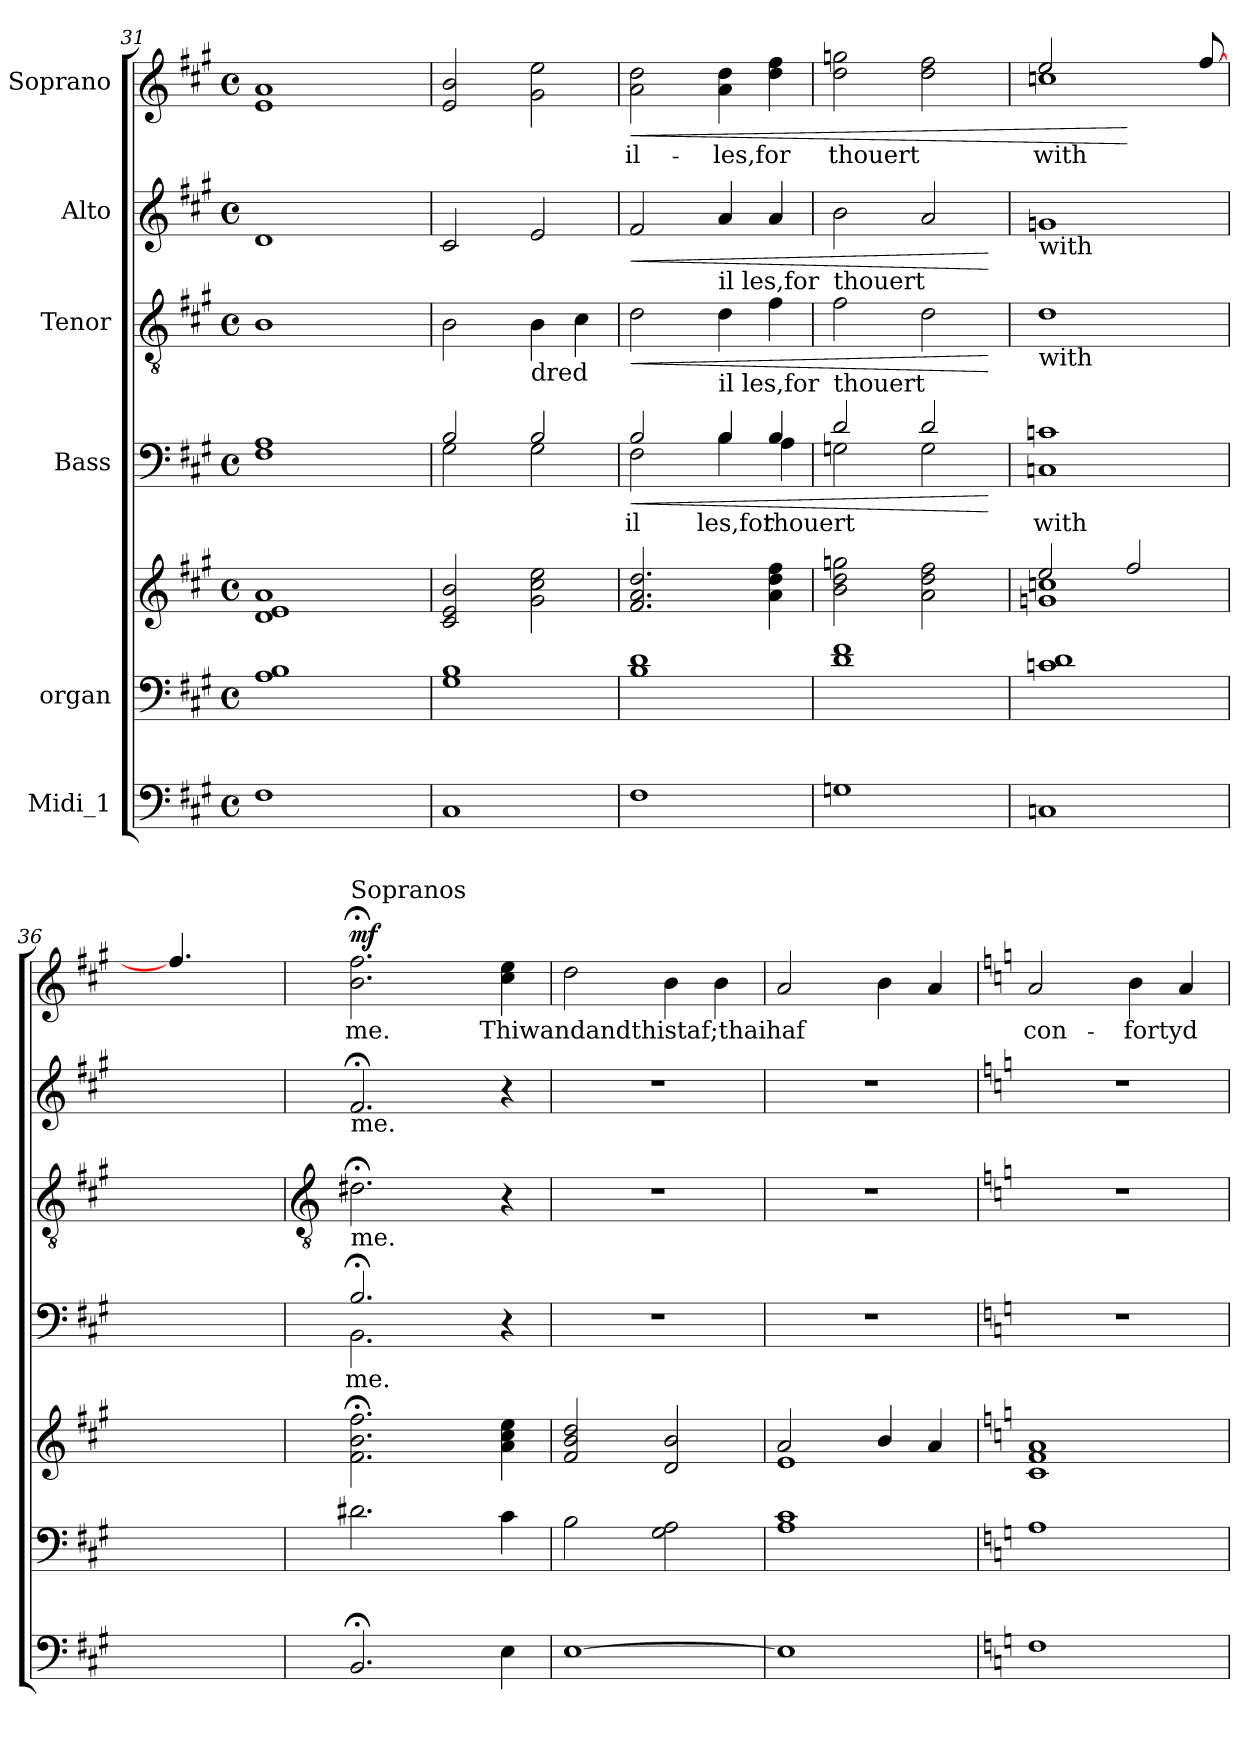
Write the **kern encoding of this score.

**kern	**kern	**kern	**kern	**text	**dynam	**kern	**dynam	**kern	**dynam	**kern	**text	**dynam
*part6	*part5	*part5	*part4	*part4	*part4	*part3	*part3	*part2	*part2	*part1	*part1	*part1
*staff7	*staff6	*staff5	*staff4	*staff4	*staff4	*staff3	*staff3	*staff2	*staff2	*staff1	*staff1	*staff1
*I"Midi_1	*I"organ	*	*I"Bass	*	*	*I"Tenor	*	*I"Alto	*	*I"Soprano	*	*
*clefF4	*clefF4	*clefG2	*clefF4	*	*	*clefGv2	*	*clefG2	*	*clefG2	*	*
*k[f#c#g#]	*k[f#c#g#]	*k[f#c#g#]	*k[f#c#g#]	*	*	*k[f#c#g#]	*	*k[f#c#g#]	*	*k[f#c#g#]	*	*
*A:	*A:	*A:	*A:	*	*	*A:	*	*A:	*	*A:	*	*
*M4/4	*M4/4	*M4/4	*M4/4	*	*	*M4/4	*	*M4/4	*	*M4/4	*	*
*met(c)	*met(c)	*met(c)	*met(c)	*	*	*met(c)	*	*met(c)	*	*met(c)	*	*
=31	=31	=31	=31	=31	=31	=31	=31	=31	=31	=31	=31	=31
*	*^	*^	*^	*	*	*	*	*	*	*^	*	*
1F#	1A/ 1B/	4ryy	1d/ 1e/ 1a/	4ryy	1F#/ 1A/	4ryy	.	.	1B	.	1d	.	1e/ 1a/	4ryy	.	.
.	.	4ryy	.	4ryy	.	4ryy	.	.	.	.	.	.	.	4ryy	.	.
.	.	4ryy	.	4ryy	.	4ryy	.	.	.	.	.	.	.	4ryy	.	.
.	.	4ryy	.	4ryy	.	4ryy	.	.	.	.	.	.	.	4ryy	.	.
=32	=32	=32	=32	=32	=32	=32	=32	=32	=32	=32	=32	=32	=32	=32	=32	=32
1C#	1G#/ 1B/	4ryy	2c#/ 2e/ 2b/	4ryy	2B/	2G#\	.	.	2B\	.	2c#/	.	2e/ 2b/	4ryy	.	.
.	.	4ryy	.	4ryy	.	.	.	.	.	.	.	.	.	4ryy	.	.
!	!	!	!	!	!	!	!	!	!LO:TX:b:t=dred	!	!	!	!	!	!	!
.	.	4ryy	2g#\ 2cc#\ 2ee\	4ryy	2B/	2G#\	.	.	4B\	.	2e/	.	2g#\ 2ee\	4ryy	.	.
.	.	4ryy	.	4ryy	.	.	.	.	4c#\	.	.	.	.	4ryy	.	.
=33	=33	=33	=33	=33	=33	=33	=33	=33	=33	=33	=33	=33	=33	=33	=33	=33
!	!	!	!	!	!	!	!LO:LY:b	!LO:HP:b	!	!LO:HP:b	!	!LO:HP:b	!	!	!LO:LY:b	!LO:HP:b
1F#	1B/ 1d/	4ryy	2.f#/ 2.a/ 2.dd/	4ryy	2B/	2F#\	il	<	2d\	<	2f#/	<	2a\ 2dd\	4ryy	il-	<
.	.	4ryy	.	4ryy	.	.	.	.	.	.	.	.	.	4ryy	.	.
!	!	!	!	!	!	!	!	!	!	!	!LO:TX:b:t=il les,for	!	!	!	!	!
!	!	!	!	!	!	!	!	!	!LO:TX:b:t=il les,for	!	!	!	!	!	!	!
!	!	!	!	!	!	!	!LO:LY:b	!	!	!	!	!	!	!	!LO:LY:b	!
.	.	4ryy	.	4ryy	4B/	4B\	les,for	.	4d\	.	4a/	.	4a\ 4dd\	4ryy	-les,for	.
!	!	!	!	!	!	!	!LO:LY:b	!	!	!	!	!	!	!	!	!
.	.	4ryy	4a\ 4dd\ 4ff#\	4ryy	4B/	4A\	thouert	.	4f#\	.	4a/	.	4dd\ 4ff#\	4ryy	.	.
=34	=34	=34	=34	=34	=34	=34	=34	=34	=34	=34	=34	=34	=34	=34	=34	=34
!	!	!	!	!	!	!	!	!	!	!	!LO:TX:b:t=thouert	!	!	!	!	!
!	!	!	!	!	!	!	!	!	!LO:TX:b:t=thouert	!	!	!	!	!	!	!
!	!	!	!	!	!	!	!	!	!	!	!	!	!	!	!LO:LY:b	!
1Gn	1d/ 1f#/	4ryy	2b\ 2dd\ 2ggn\	4ryy	2d/	2Gn\	.	.	2f#\	.	2b\	.	2dd\ 2ggn\	4ryy	thouert	.
.	.	4ryy	.	4ryy	.	.	.	.	.	.	.	.	.	4ryy	.	.
.	.	4ryy	2a\ 2dd\ 2ff#\	4ryy	2d/	2G\	.	.	2d\	.	2a/	.	2dd\ 2ff#\	4ryy	.	.
.	.	4ryy	.	4ryy	.	.	.	.	.	.	.	.	.	4ryy	.	.
*	*v	*v	*	*	*v	*v	*	*	*	*	*	*	*v	*v	*	*
*	*	*v	*v	*	*	*	*	*	*	*	*	*	*
.	.	.	.	.	[	.	[	.	[	.	.	.
=35	=35	=35	=35	=35	=35	=35	=35	=35	=35	=35	=35	=35
*	*^	*^	*	*	*	*	*	*	*	*	*	*
!	!	!	!	!	!	!	!	!	!	!LO:TX:b:t=with	!	!	!	!
!	!	!	!	!	!	!	!	!LO:TX:b:t=with	!	!	!	!	!	!
!	!	!	!	!	!	!LO:LY:b	!	!	!	!	!	!	!LO:LY:b	!
*	*	*	*	*	*^	*	*	*	*	*	*	*^	*	*
1Cn	1cn/ 1d/	4ryy	2ee/	1gn\ 1ccn\	1Cn/ 1cn/	4ryy	with	.	1d	.	1gn	.	(>2ee/	1ccn\	with	.
.	.	4ryy	.	.	.	4ryy	.	.	.	.	.	.	.	.	.	.
.	.	4ryy	2ff#/	.	.	4ryy	.	.	.	.	.	.	4ryy)	.	.	[
.	.	4ryy	.	.	.	4ryy	.	.	.	.	.	.	8ryy	.	.	.
.	.	.	.	.	.	.	.	.	.	.	.	.	[8ff#/	.	.	.
*	*	*	*	*	*	*	*	*	*	*	*	*	*v	*v	*	*
=36	=36	=36	=36	=36	=36	=36	=36	=36	=36	=36	=36	=36	=36	=36	=36
4ryy	4ryy	4ryy	4ryy	4ryy	4ryy	4ryy	.	.	4ryy	.	4ryy	.	4ryy	.	.
8ryy	8ryy	8ryy	8ryy	8ryy	8ryy	8ryy	.	.	8ryy	.	8ryy	.	4.ff#/]	.	.
4.ryy	4.ryy	4.ryy	4.ryy	4.ryy	4.ryy	4.ryy	.	.	4.ryy	.	4.ryy	.	.	.	.
.	.	.	.	.	.	.	.	.	.	.	.	.	8ryy	.	.
*	*v	*v	*	*	*	*	*	*	*	*	*	*	*	*	*
!!LO:LB:g=z
=37	=37	=37	=37	=37	=37	=37	=37	=37	=37	=37	=37	=37	=37	=37
*	*	*	*	*	*	*	*	*clefGv2	*	*	*	*	*	*
!	!	!	!	!	!	!	!	!	!	!	!	!LO:TX:a:t=Sopranos	!	!
!	!	!	!	!	!	!	!	!	!	!LO:TX:b:t=me.	!	!	!	!
!	!	!	!	!	!	!	!	!LO:TX:b:t=me.	!	!	!	!	!	!
!	!	!	!	!	!	!LO:LY:b	!	!	!	!	!	!	!LO:LY:b	!LO:DY:a
2.BB;</	2.d#X\	2.f#\;< 2.b\;< 2.ff#\;<	4ryy	2.B;</	2.BB\	me.	.	2.d#X;<\	.	2.f#;</	.	2.b\;< 2.ff#\;<	me.	mf
.	.	.	4ryy	.	.	.	.	.	.	.	.	.	.	.
.	.	.	4ryy	.	.	.	.	.	.	.	.	.	.	.
!	!	!	!	!	!	!	!	!	!	!	!	!	!LO:LY:b	!
4E\	4c#\	4a\ 4cc#\ 4ee\	4ryy	4r	4ryy	.	.	4r	.	4r	.	4cc#\ 4ee\	Thiwandandthistaf;thaihaf	.
=38	=38	=38	=38	=38	=38	=38	=38	=38	=38	=38	=38	=38	=38	=38
[1E	2B\	2f#/ 2b/ 2dd/	4ryy	1r	4ryy	.	.	1r	.	1r	.	2dd\	.	.
.	.	.	4ryy	.	4ryy	.	.	.	.	.	.	.	.	.
.	2G#\ 2A\	2d/ 2b/	4ryy	.	4ryy	.	.	.	.	.	.	4b\	.	.
.	.	.	4ryy	.	4ryy	.	.	.	.	.	.	4b\	.	.
=39	=39	=39	=39	=39	=39	=39	=39	=39	=39	=39	=39	=39	=39	=39
1E]	1A 1c#	2a/	1e\	1r	4ryy	.	.	1r	.	1r	.	2a/	.	.
.	.	.	.	.	4ryy	.	.	.	.	.	.	.	.	.
.	.	4b/	.	.	4ryy	.	.	.	.	.	.	4b\	.	.
.	.	4a/	.	.	4ryy	.	.	.	.	.	.	4a/	.	.
=40	=40	=40	=40	=40	=40	=40	=40	=40	=40	=40	=40	=40	=40	=40
*k[]	*k[]	*k[]	*	*k[]	*	*	*	*k[]	*	*k[]	*	*k[]	*	*
*C:	*C:	*C:	*	*C:	*	*	*	*C:	*	*C:	*	*C:	*	*
!	!	!	!	!	!	!	!	!	!	!	!	!	!LO:LY:b	!
1F	1A	1c/ 1f/ 1a/	4ryy	1r	4ryy	.	.	1r	.	1r	.	2a/	con-	.
.	.	.	4ryy	.	4ryy	.	.	.	.	.	.	.	.	.
!	!	!	!	!	!	!	!	!	!	!	!	!	!LO:LY:b	!
.	.	.	4ryy	.	4ryy	.	.	.	.	.	.	4b\	-fortyd	.
.	.	.	4ryy	.	4ryy	.	.	.	.	.	.	4a/	.	.
*	*	*v	*v	*	*	*	*	*	*	*	*	*	*	*
*	*	*	*v	*v	*	*	*	*	*	*	*	*	*
=	=	=	=	=	=	=	=	=	=	=	=	=
*-	*-	*-	*-	*-	*-	*-	*-	*-	*-	*-	*-	*-
